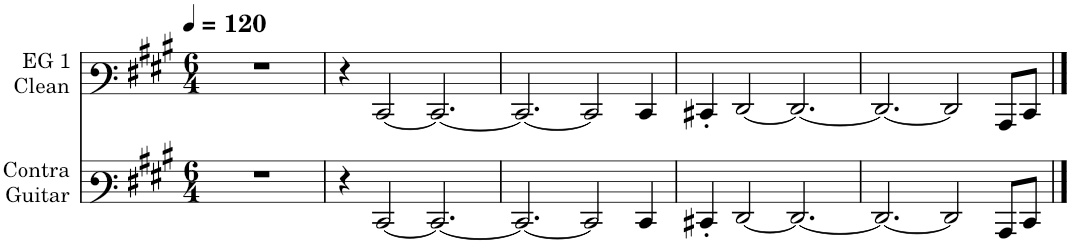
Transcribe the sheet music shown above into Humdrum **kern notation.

**kern	**kern
*part2	*part1
*staff2	*staff1
*I"Contra Guitar	*I"EG 1 Clean
*I'Contra Guitar	*I'EG 1 Clean
*clefF3	*clefF3
*k[f#c#g#d#]	*k[f#c#g#d#]
*M6/4	*M6/4
*MM120	*MM120
=1	=1
1.r	1.r
=2	=2
4r	4r
[2EE/	[2EE/
2.EE/_	2.EE/_
=3	=3
2.EE/_	2.EE/_
2EE/]	2EE/]
4EE/	4EE/
=4	=4
4EE#X'/	4EE#X'/
[2FF#/	[2FF#/
2.FF#/_	2.FF#/_
=5	=5
2.FF#/_	2.FF#/_
2FF#/]	2FF#/]
8CC#/L	8CC#/L
8EE/J	8EE/J
==	==
*-	*-
